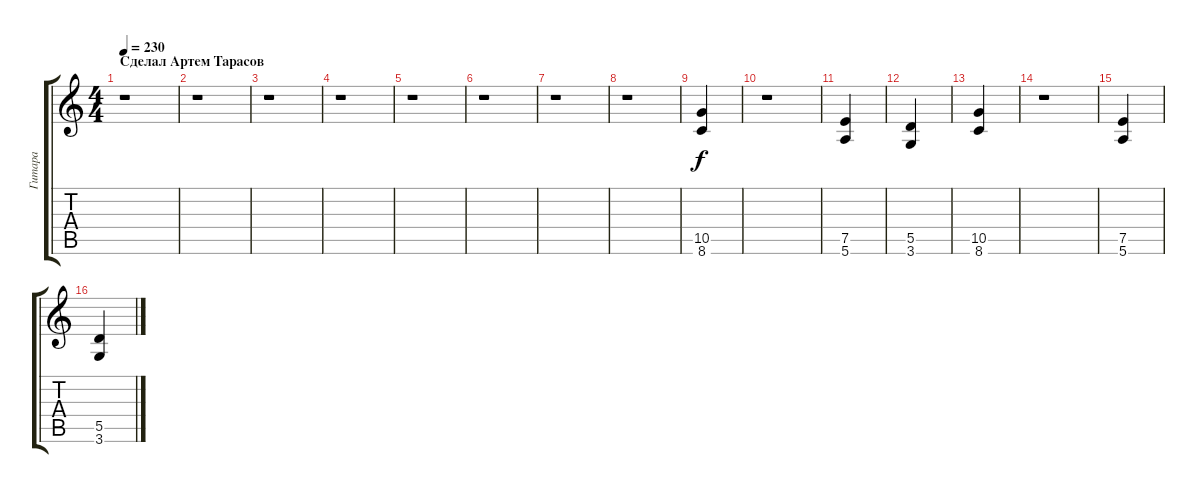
\track ("Гитара" "Гитара") {instrument distortionguitar}
\staff {score tabs}
\tuning (E4 B3 G3 D3 A2 E2) {hide}
\ts (4 4)
\section ("" "Сделал Артем Тарасов")
\tempo 230
\clef g2
\ks c
r.1{dy f instrument distortionguitar} |
r.1 |
r.1 |
r.1 |
r.1 |
r.1 |
r.1 |
r.1 |
(10.5 8.6).4 |
r.1 |
(7.5 5.6).4 |
(5.5 3.6).4 |
(10.5 8.6).4 |
r.1 |
(7.5 5.6).4 |
(5.5 3.6).4
